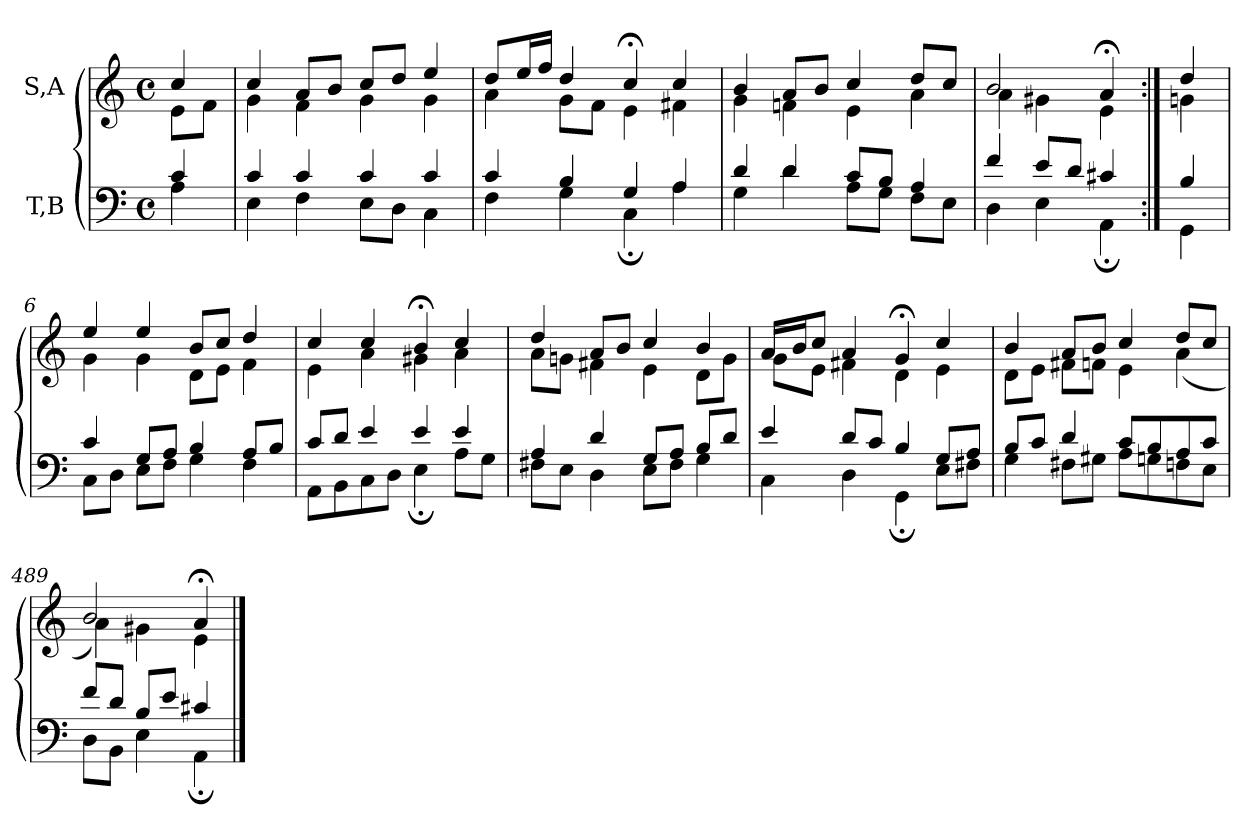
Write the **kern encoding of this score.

**kern	**kern
*part2	*part1
*staff2	*staff1
*I"T,B	*I"S,A
*clefF4	*clefG2
*k[]	*k[]
*M4/4	*M4/4
*met(c)	*met(c)
=	=
*^	*^
4c	4A	4cc	8eL
.	.	.	8fJ
=1	=1	=1	=1
4c	4E	4cc	4g
4c	4F	8aL	4f
.	.	8bJ	.
4c	8EL	8ccL	4g
.	8DJ	8ddJ	.
4c	4C	4ee	4g
=2	=2	=2	=2
4c	4F	8ddL	4a
.	.	16eeL	.
.	.	16ffJJ	.
4B	4G	4dd	8gL
.	.	.	8fJ
4G	4C;	4cc;<	4e
4A	4A	4cc	4f#X
=3	=3	=3	=3
4d	4G	4b	4g
4d	4d	8aL	4fn
.	.	8bJ	.
8cL	8AL	4cc	4e
8BJ	8GJ	.	.
4A	8FL	8ddL	4a
.	8EJ	8ccJ	.
=482	=482	=482	=482
4f	4D	2b	4a
8eL	4E	.	4g#X
8dJ	.	.	.
4c#X	4AA;	4a;<	4e
=483:|!	=483:|!	=483:|!	=483:|!
4B	4GG	4dd	4gn
=6	=6	=6	=6
4c	8CL	4ee	4g
.	8DJ	.	.
8GL	8EL	4ee	4g
8AJ	8FJ	.	.
4B	4G	8bL	8dL
.	.	8ccJ	8eJ
8AL	4F	4dd	4f
8BJ	.	.	.
=7	=7	=7	=7
8cL	8AAL	4cc	4e
8dJ	8BB	.	.
4e	8C	4cc	4a
.	8DJ	.	.
4e	4E;	4b;<	4g#X
4e	8AL	4cc	4a
.	8GJ	.	.
=8	=8	=8	=8
4A	8F#XL	4dd	8aL
.	8EJ	.	8gnJ
4d	4D	8aL	4f#X
.	.	8bJ	.
8GL	8EL	4cc	4e
8AJ	8F#J	.	.
8BL	4G	4b	8dL
8dJ	.	.	8gJ
=9	=9	=9	=9
4e	4C	16aLL	8gL
.	.	16bJ	.
.	.	8ccJ	8eJ
8dL	4D	4a	4f#X
8cJ	.	.	.
4B	4GG;	4g;<	4d
8GL	8EL	4cc	4e
8AJ	8F#XJ	.	.
=10	=10	=10	=10
8BL	4G	4b	8dL
8cJ	.	.	8eJ
4d	8F#XL	8aL	8f#XL
.	8G#XJ	8bJ	8fnJ
8cL	8AL	4cc	4e
8B	8Gn	.	.
8A	8Fn	8ddL	(<4a
8cJ	8EJ	8ccJ	.
=489	=489	=489	=489
8fL	8DL	2b	4a)
8dJ	8BBJ	.	.
8BL	4E	.	4g#X
8eJ	.	.	.
4c#X	4AA;	4a;<	4e
*v	*v	*	*
*	*v	*v
==	==
*-	*-
